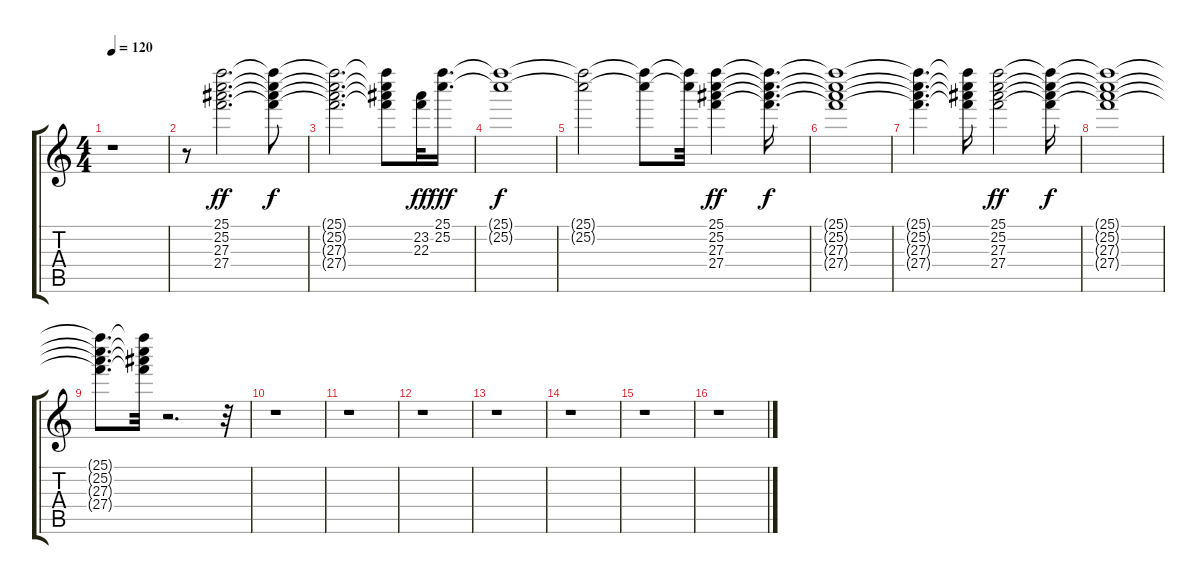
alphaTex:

\track "" {instrument overdrivenguitar}
\staff {score tabs}
\tuning (E4 B3 G3 D3 A2 E2) {hide}
\ts (4 4)
\tempo 120
\clef g2
\ks c
r.1{dy f} |
r.8 (25.1 25.2 27.3 27.4).2{d dy ff} (25.1{t} 25.2{t} 27.3{t} 27.4{t}).8{dy f} |
(25.1{t} 25.2{t} 27.3{t} 27.4{t}).2{d} (25.1{t} 25.2{t} 27.3{t} 27.4{t}).8 (23.2 22.3).32{dy ff} (25.1 25.2).16{d dy fff} |
(25.1{t} 25.2{t}).1{dy f} |
(25.1{t} 25.2{t}).2 (25.1{t} 25.2{t}).8 (25.1{t} 25.2{t}).32 (25.1 25.2 27.3 27.4).4{dy ff} (25.1{t} 25.2{t} 27.3{t} 27.4{t}).16{d dy f} |
(25.1{t} 25.2{t} 27.3{t} 27.4{t}).1 |
(25.1{t} 25.2{t} 27.3{t} 27.4{t}).4{d} (25.1{t} 25.2{t} 27.3{t} 27.4{t}).16 (25.1 25.2 27.3 27.4).2{dy ff} (25.1{t} 25.2{t} 27.3{t} 27.4{t}).16{dy f} |
(25.1{t} 25.2{t} 27.3{t} 27.4{t}).1 |
(25.1{t} 25.2{t} 27.3{t} 27.4{t}).8{d} (25.1{t} 25.2{t} 27.3{t} 27.4{t}).32 r.2{d} r.32 |
r.1 |
r.1 |
r.1 |
r.1 |
r.1 |
r.1 |
r.1
